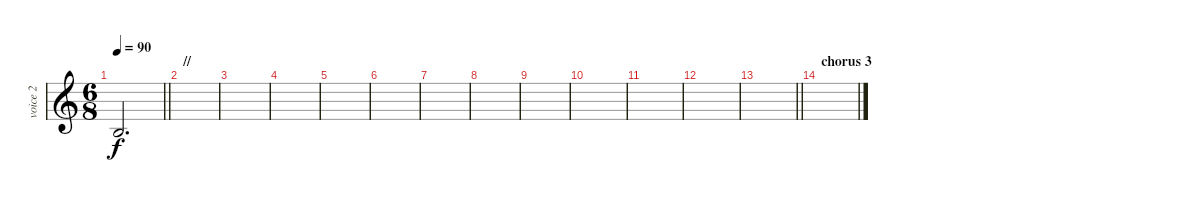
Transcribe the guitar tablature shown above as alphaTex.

\track ("voice 2" "voice 2") {instrument sopranosax}
\staff {score}
\tuning (E4 B3 G3 D3 A2 E2) {hide}
\ts (6 8)
\tempo 90
\clef g2
\barLineRight lightlight
\ks c
4.3.2{d dy f} |
\section ("" "//")
|
|
|
|
|
|
|
|
|
|
|
\barLineRight lightlight
|
\section ("" "chorus 3")
